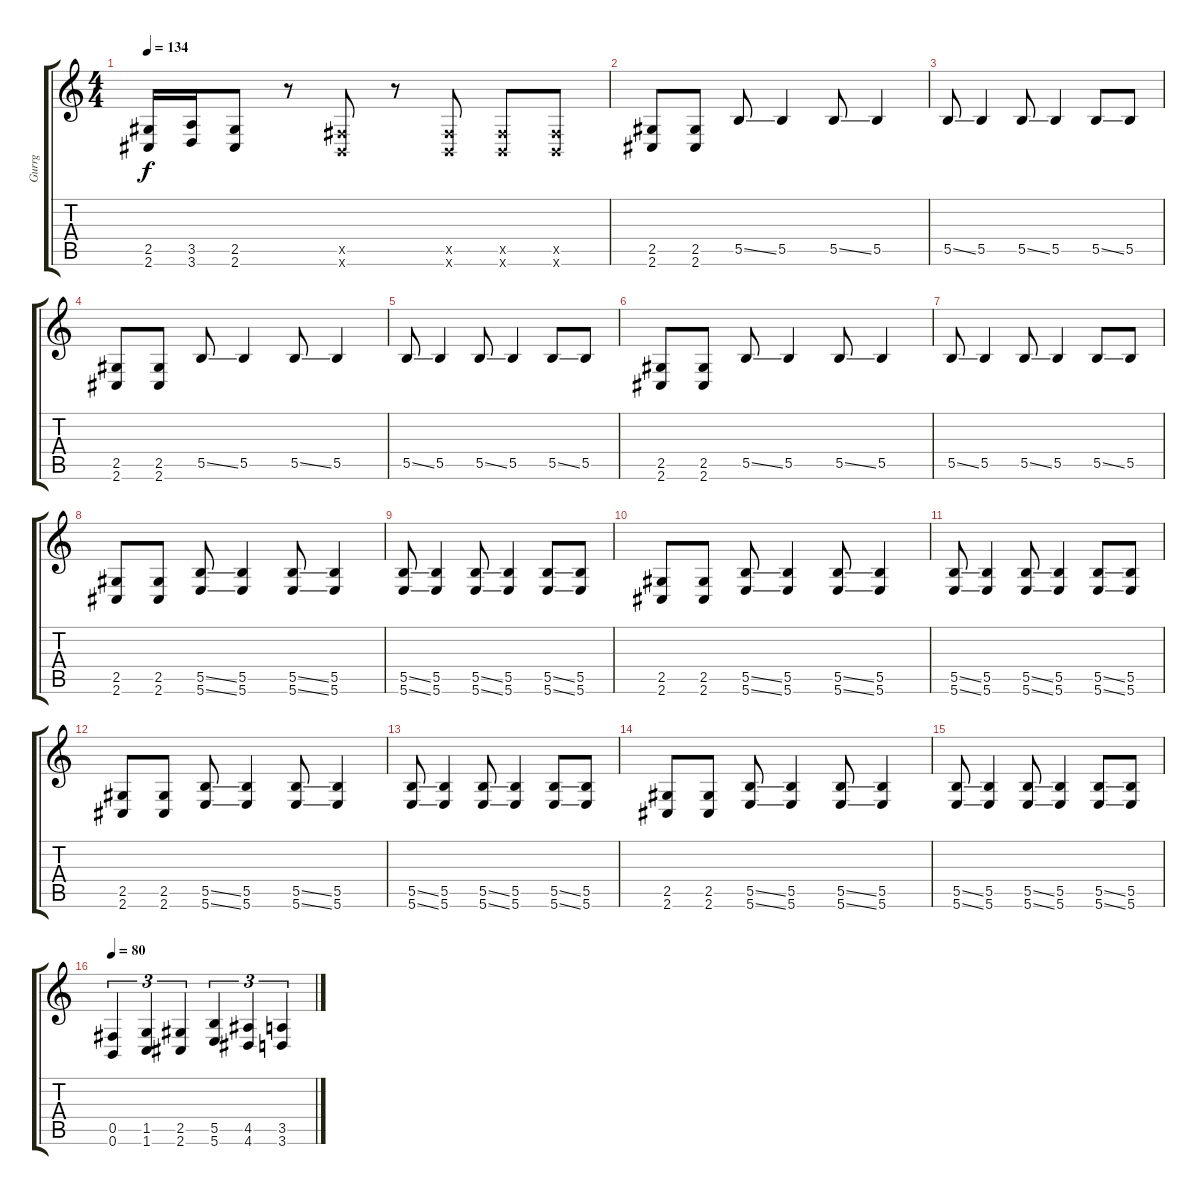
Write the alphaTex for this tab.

\track ("Gurrg" "Gurrg") {instrument distortionguitar}
\staff {score tabs}
\tuning (Db4 Ab3 E3 B2 Gb2 B1) {hide}
\ts (4 4)
\tempo 134
\clef g2
\ks c
(2.5 2.6).16{dy f} (3.5 3.6).16 (2.5 2.6).8 r.8 (0.5{x} 0.6{x}).8 r.8 (0.5{x} 0.6{x}).8 (0.5{x} 0.6{x}).8 (0.5{x} 0.6{x}).8 |
(2.5 2.6).8 (2.5 2.6).8 5.5{ss}.8 5.5.4 5.5{ss}.8 5.5.4 |
5.5{ss}.8 5.5.4 5.5{ss}.8 5.5.4 5.5{ss}.8 5.5.8 |
(2.5 2.6).8 (2.5 2.6).8 5.5{ss}.8 5.5.4 5.5{ss}.8 5.5.4 |
5.5{ss}.8 5.5.4 5.5{ss}.8 5.5.4 5.5{ss}.8 5.5.8 |
(2.5 2.6).8 (2.5 2.6).8 5.5{ss}.8 5.5.4 5.5{ss}.8 5.5.4 |
5.5{ss}.8 5.5.4 5.5{ss}.8 5.5.4 5.5{ss}.8 5.5.8 |
(2.5 2.6).8 (2.5 2.6).8 (5.5{ss} 5.6{ss}).8 (5.5 5.6).4 (5.5{ss} 5.6{ss}).8 (5.5 5.6).4 |
(5.5{ss} 5.6{ss}).8 (5.5 5.6).4 (5.5{ss} 5.6{ss}).8 (5.5 5.6).4 (5.5{ss} 5.6{ss}).8 (5.5 5.6).8 |
(2.5 2.6).8 (2.5 2.6).8 (5.5{ss} 5.6{ss}).8 (5.5 5.6).4 (5.5{ss} 5.6{ss}).8 (5.5 5.6).4 |
(5.5{ss} 5.6{ss}).8 (5.5 5.6).4 (5.5{ss} 5.6{ss}).8 (5.5 5.6).4 (5.5{ss} 5.6{ss}).8 (5.5 5.6).8 |
(2.5 2.6).8 (2.5 2.6).8 (5.5{ss} 5.6{ss}).8 (5.5 5.6).4 (5.5{ss} 5.6{ss}).8 (5.5 5.6).4 |
(5.5{ss} 5.6{ss}).8 (5.5 5.6).4 (5.5{ss} 5.6{ss}).8 (5.5 5.6).4 (5.5{ss} 5.6{ss}).8 (5.5 5.6).8 |
(2.5 2.6).8 (2.5 2.6).8 (5.5{ss} 5.6{ss}).8 (5.5 5.6).4 (5.5{ss} 5.6{ss}).8 (5.5 5.6).4 |
(5.5{ss} 5.6{ss}).8 (5.5 5.6).4 (5.5{ss} 5.6{ss}).8 (5.5 5.6).4 (5.5{ss} 5.6{ss}).8 (5.5 5.6).8 |
\tempo 80
(0.5 0.6).4{tu (3 2)} (1.5 1.6).4{tu (3 2)} (2.5 2.6).4{tu (3 2)} (5.5 5.6).4{tu (3 2)} (4.5 4.6).4{tu (3 2)} (3.5 3.6).4{tu (3 2)}
